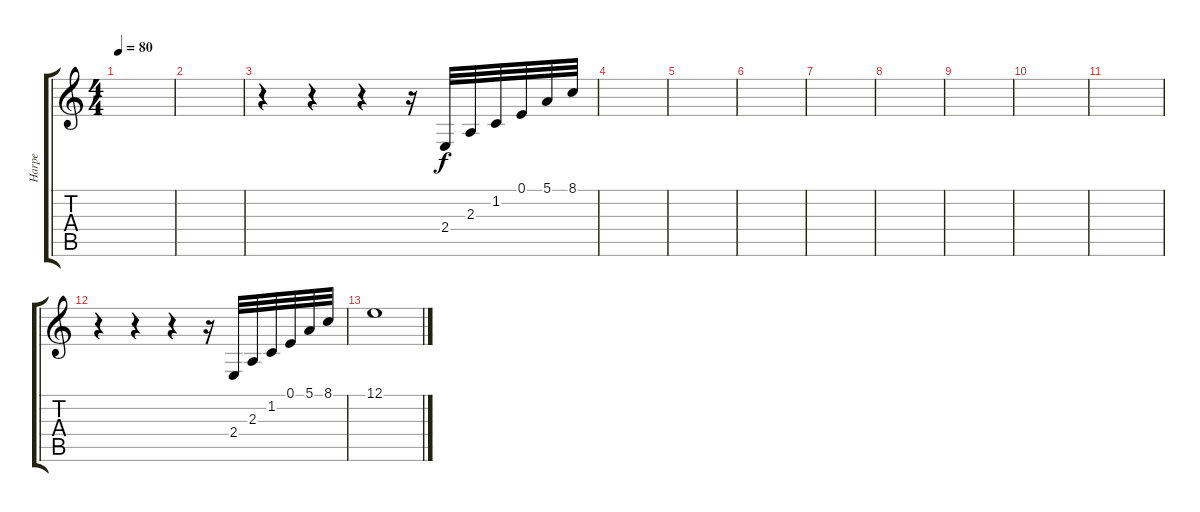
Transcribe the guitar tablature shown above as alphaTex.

\track ("Harpe" "Harpe") {instrument celesta}
\staff {score tabs}
\tuning (E4 B3 G3 D3 A2 E2) {hide}
\ts (4 4)
\tempo 80
\clef g2
\ks c
|
|
r.4 r.4 r.4 r.16 2.4.32 2.3.32 1.2.32 0.1.32 5.1.32 8.1.32 |
|
|
|
|
|
|
|
|
r.4 r.4 r.4 r.16 2.4.32 2.3.32 1.2.32 0.1.32 5.1.32 8.1.32 |
12.1.1
